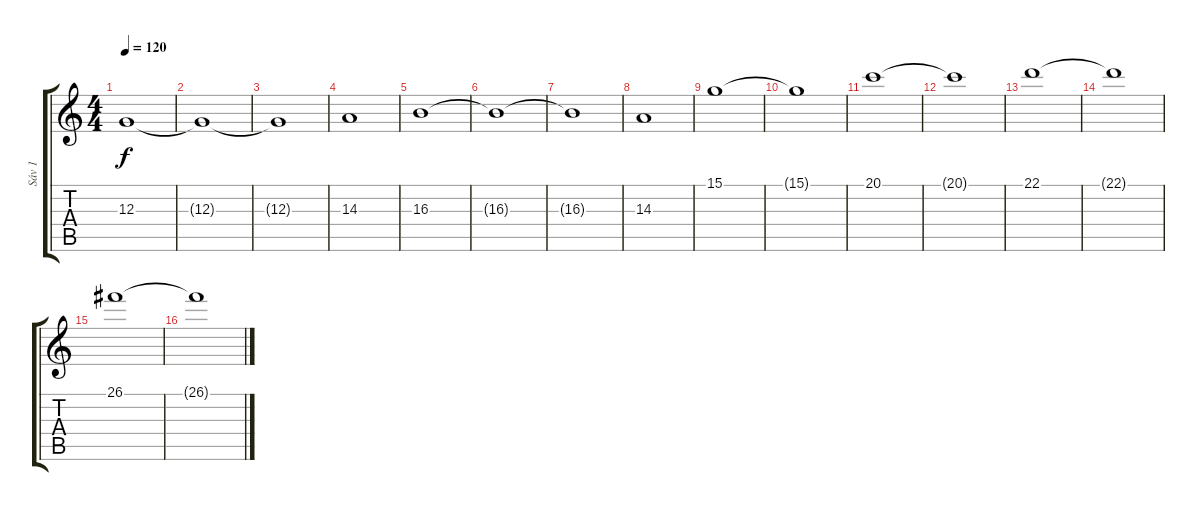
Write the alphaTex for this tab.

\track ("Sáv 1" "Sáv 1") {instrument stringensemble2}
\staff {score tabs}
\tuning (E4 B3 G3 D3 A2 E2) {hide}
\ts (4 4)
\tempo 120
\clef g2
\ks c
12.3.1{dy f} |
12.3{t}.1 |
12.3{t}.1 |
14.3.1 |
16.3.1 |
16.3{t}.1 |
16.3{t}.1 |
14.3.1 |
15.1.1 |
15.1{t}.1 |
20.1.1 |
20.1{t}.1 |
22.1.1 |
22.1{t}.1 |
26.1.1 |
26.1{t}.1
